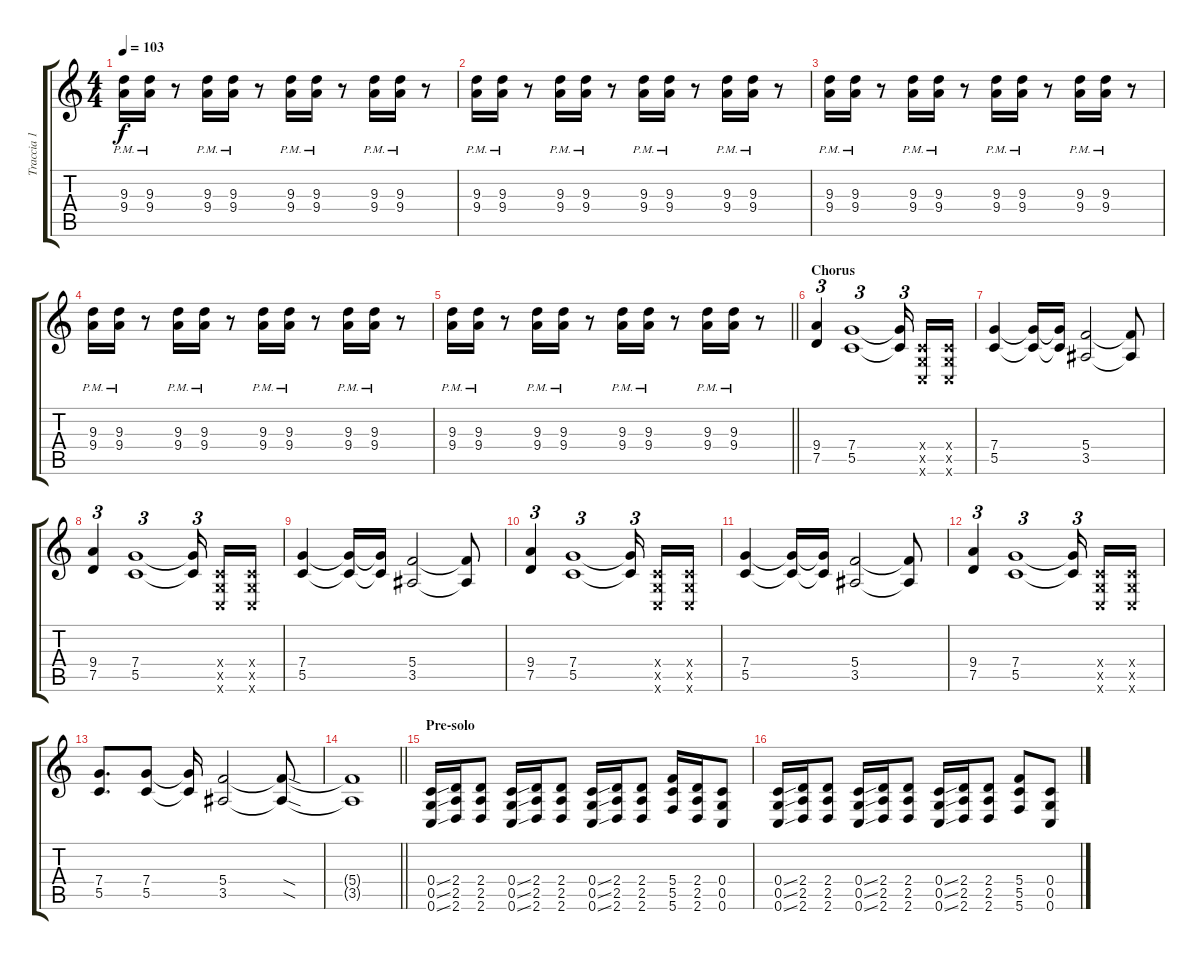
\track ("Traccia 1" "Traccia 1") {instrument distortionguitar}
\staff {score tabs}
\tuning (D4 A3 F3 C3 G2 C2) {hide}
\ts (4 4)
\tempo 103
\clef g2
\ks c
(9.3{pm} 9.4{pm}).16{dy f} (9.3{pm} 9.4{pm}).16 r.8 (9.3{pm} 9.4{pm}).16 (9.3{pm} 9.4{pm}).16 r.8 (9.3{pm} 9.4{pm}).16 (9.3{pm} 9.4{pm}).16 r.8 (9.3{pm} 9.4{pm}).16 (9.3{pm} 9.4{pm}).16 r.8 |
(9.3{pm} 9.4{pm}).16 (9.3{pm} 9.4{pm}).16 r.8 (9.3{pm} 9.4{pm}).16 (9.3{pm} 9.4{pm}).16 r.8 (9.3{pm} 9.4{pm}).16 (9.3{pm} 9.4{pm}).16 r.8 (9.3{pm} 9.4{pm}).16 (9.3{pm} 9.4{pm}).16 r.8 |
(9.3{pm} 9.4{pm}).16 (9.3{pm} 9.4{pm}).16 r.8 (9.3{pm} 9.4{pm}).16 (9.3{pm} 9.4{pm}).16 r.8 (9.3{pm} 9.4{pm}).16 (9.3{pm} 9.4{pm}).16 r.8 (9.3{pm} 9.4{pm}).16 (9.3{pm} 9.4{pm}).16 r.8 |
(9.3{pm} 9.4{pm}).16 (9.3{pm} 9.4{pm}).16 r.8 (9.3{pm} 9.4{pm}).16 (9.3{pm} 9.4{pm}).16 r.8 (9.3{pm} 9.4{pm}).16 (9.3{pm} 9.4{pm}).16 r.8 (9.3{pm} 9.4{pm}).16 (9.3{pm} 9.4{pm}).16 r.8 |
\barLineRight lightlight
(9.3{pm} 9.4{pm}).16 (9.3{pm} 9.4{pm}).16 r.8 (9.3{pm} 9.4{pm}).16 (9.3{pm} 9.4{pm}).16 r.8 (9.3{pm} 9.4{pm}).16 (9.3{pm} 9.4{pm}).16 r.8 (9.3{pm} 9.4{pm}).16 (9.3{pm} 9.4{pm}).16 r.8 |
\section ("" "Chorus")
(9.4 7.5).4{tu (3 2)} (7.4 5.5).1{tu (3 2)} (7.4{t} 5.5{t}).16{tu (3 2) beam splitsecondary} (0.4{x} 0.5{x} 0.6{x}).16 (0.4{x} 0.5{x} 0.6{x}).16 |
(7.4 5.5).4 (7.4{t} 5.5{t}).16 (7.4{t} 5.5{t}).16 (5.4 3.5).2 (5.4{t} 3.5{t}).8 |
(9.4 7.5).4{tu (3 2)} (7.4 5.5).1{tu (3 2)} (7.4{t} 5.5{t}).16{tu (3 2) beam splitsecondary} (0.4{x} 0.5{x} 0.6{x}).16 (0.4{x} 0.5{x} 0.6{x}).16 |
(7.4 5.5).4 (7.4{t} 5.5{t}).16 (7.4{t} 5.5{t}).16 (5.4 3.5).2 (5.4{t} 3.5{t}).8 |
(9.4 7.5).4{tu (3 2)} (7.4 5.5).1{tu (3 2)} (7.4{t} 5.5{t}).16{tu (3 2) beam splitsecondary} (0.4{x} 0.5{x} 0.6{x}).16 (0.4{x} 0.5{x} 0.6{x}).16 |
(7.4 5.5).4 (7.4{t} 5.5{t}).16 (7.4{t} 5.5{t}).16 (5.4 3.5).2 (5.4{t} 3.5{t}).8 |
(9.4 7.5).4{tu (3 2)} (7.4 5.5).1{tu (3 2)} (7.4{t} 5.5{t}).16{tu (3 2) beam splitsecondary} (0.4{x} 0.5{x} 0.6{x}).16 (0.4{x} 0.5{x} 0.6{x}).16 |
(7.4 5.5).8{d} (7.4 5.5).8 (7.4{t} 5.5{t}).16 (5.4 3.5).2 (5.4{sod t} 3.5{sod t}).8 |
\barLineRight lightlight
(5.4{t} 3.5{t}).1 |
\section ("" "Pre-solo")
(0.4{ss} 0.5{ss} 0.6{ss}).16 (2.4 2.5 2.6).16 (2.4 2.5 2.6).8 (0.4{ss} 0.5{ss} 0.6{ss}).16 (2.4 2.5 2.6).16 (2.4 2.5 2.6).8 (0.4{ss} 0.5{ss} 0.6{ss}).16 (2.4 2.5 2.6).16 (2.4 2.5 2.6).8 (5.4 5.5 5.6).16 (2.4 2.5 2.6).16 (0.4 0.5 0.6).8 |
(0.4{ss} 0.5{ss} 0.6{ss}).16 (2.4 2.5 2.6).16 (2.4 2.5 2.6).8 (0.4{ss} 0.5{ss} 0.6{ss}).16 (2.4 2.5 2.6).16 (2.4 2.5 2.6).8 (0.4{ss} 0.5{ss} 0.6{ss}).16 (2.4 2.5 2.6).16 (2.4 2.5 2.6).8 (5.4 5.5 5.6).8 (0.4 0.5 0.6).8
